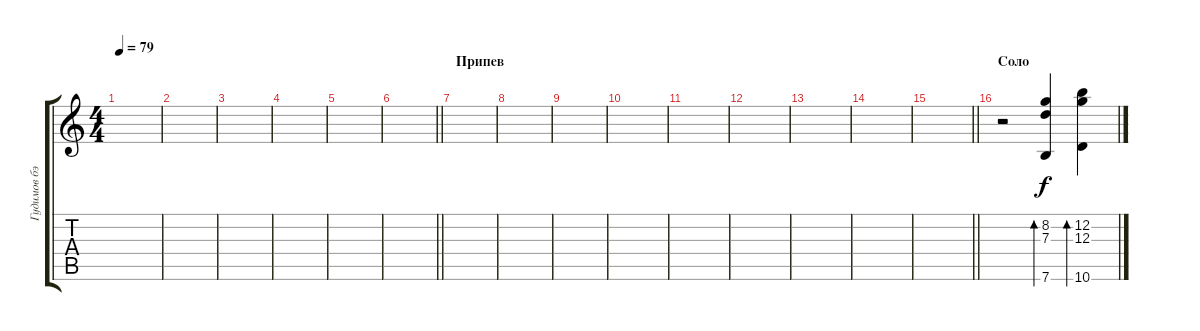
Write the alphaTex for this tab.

\track ("Гудимов бэк гитара" "Гудимов бэ") {instrument acousticguitarsteel}
\staff {score tabs}
\tuning (E4 B3 G3 D3 A2 E2) {hide}
\ts (4 4)
\tempo 79
\clef g2
\ks c
|
|
|
|
|
\barLineRight lightlight
|
\section ("" "Припев")
|
|
|
|
|
|
|
|
\barLineRight lightlight
|
\section ("" "Соло")
r.2 (8.2 7.3 7.6).4{bd 120} (12.2 12.3 10.6).4{bd 120}
